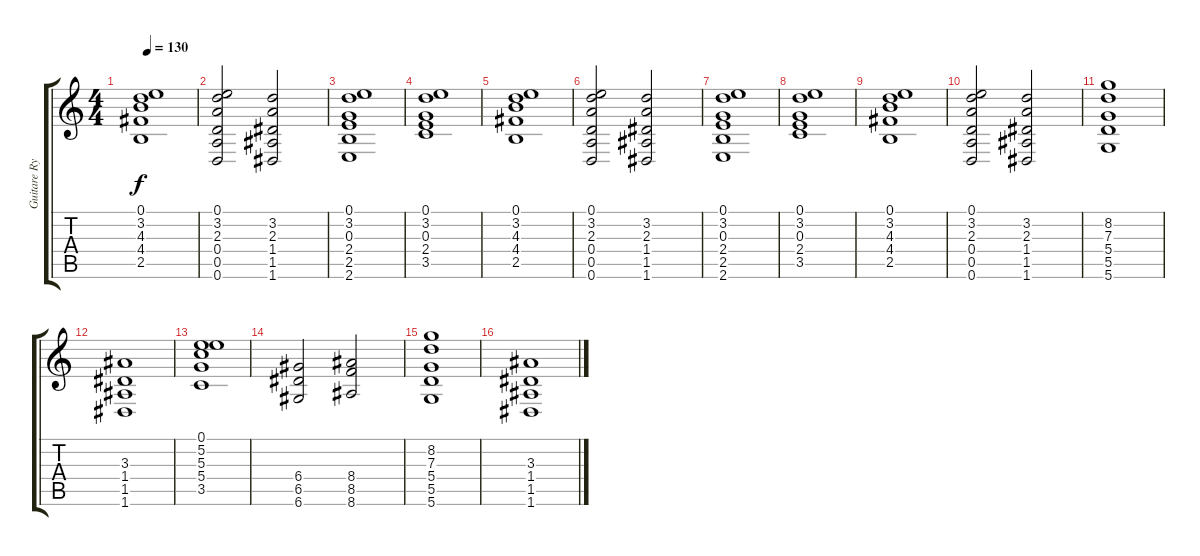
\track ("Guitare Rythmique " "Guitare Ry") {instrument distortionguitar}
\staff {score tabs}
\tuning (E4 B3 G3 D3 A2 D2) {hide}
\ts (4 4)
\tempo 130
\clef g2
\ks c
(0.1 3.2 4.3 4.4 2.5).1{dy f} |
(0.1 3.2 2.3 0.4 0.5 0.6).2 (3.2 2.3 1.4 1.5 1.6).2 |
(0.1 3.2 0.3 2.4 2.5 2.6).1 |
(0.1 3.2 0.3 2.4 3.5).1 |
(0.1 3.2 4.3 4.4 2.5).1 |
(0.1 3.2 2.3 0.4 0.5 0.6).2 (3.2 2.3 1.4 1.5 1.6).2 |
(0.1 3.2 0.3 2.4 2.5 2.6).1 |
(0.1 3.2 0.3 2.4 3.5).1 |
(0.1 3.2 4.3 4.4 2.5).1 |
(0.1 3.2 2.3 0.4 0.5 0.6).2 (3.2 2.3 1.4 1.5 1.6).2 |
(8.2 7.3 5.4 5.5 5.6).1 |
(3.3 1.4 1.5 1.6).1 |
(0.1 5.2 5.3 5.4 3.5).1 |
(6.4 6.5 6.6).2 (8.4 8.5 8.6).2 |
(8.2 7.3 5.4 5.5 5.6).1 |
(3.3 1.4 1.5 1.6).1
